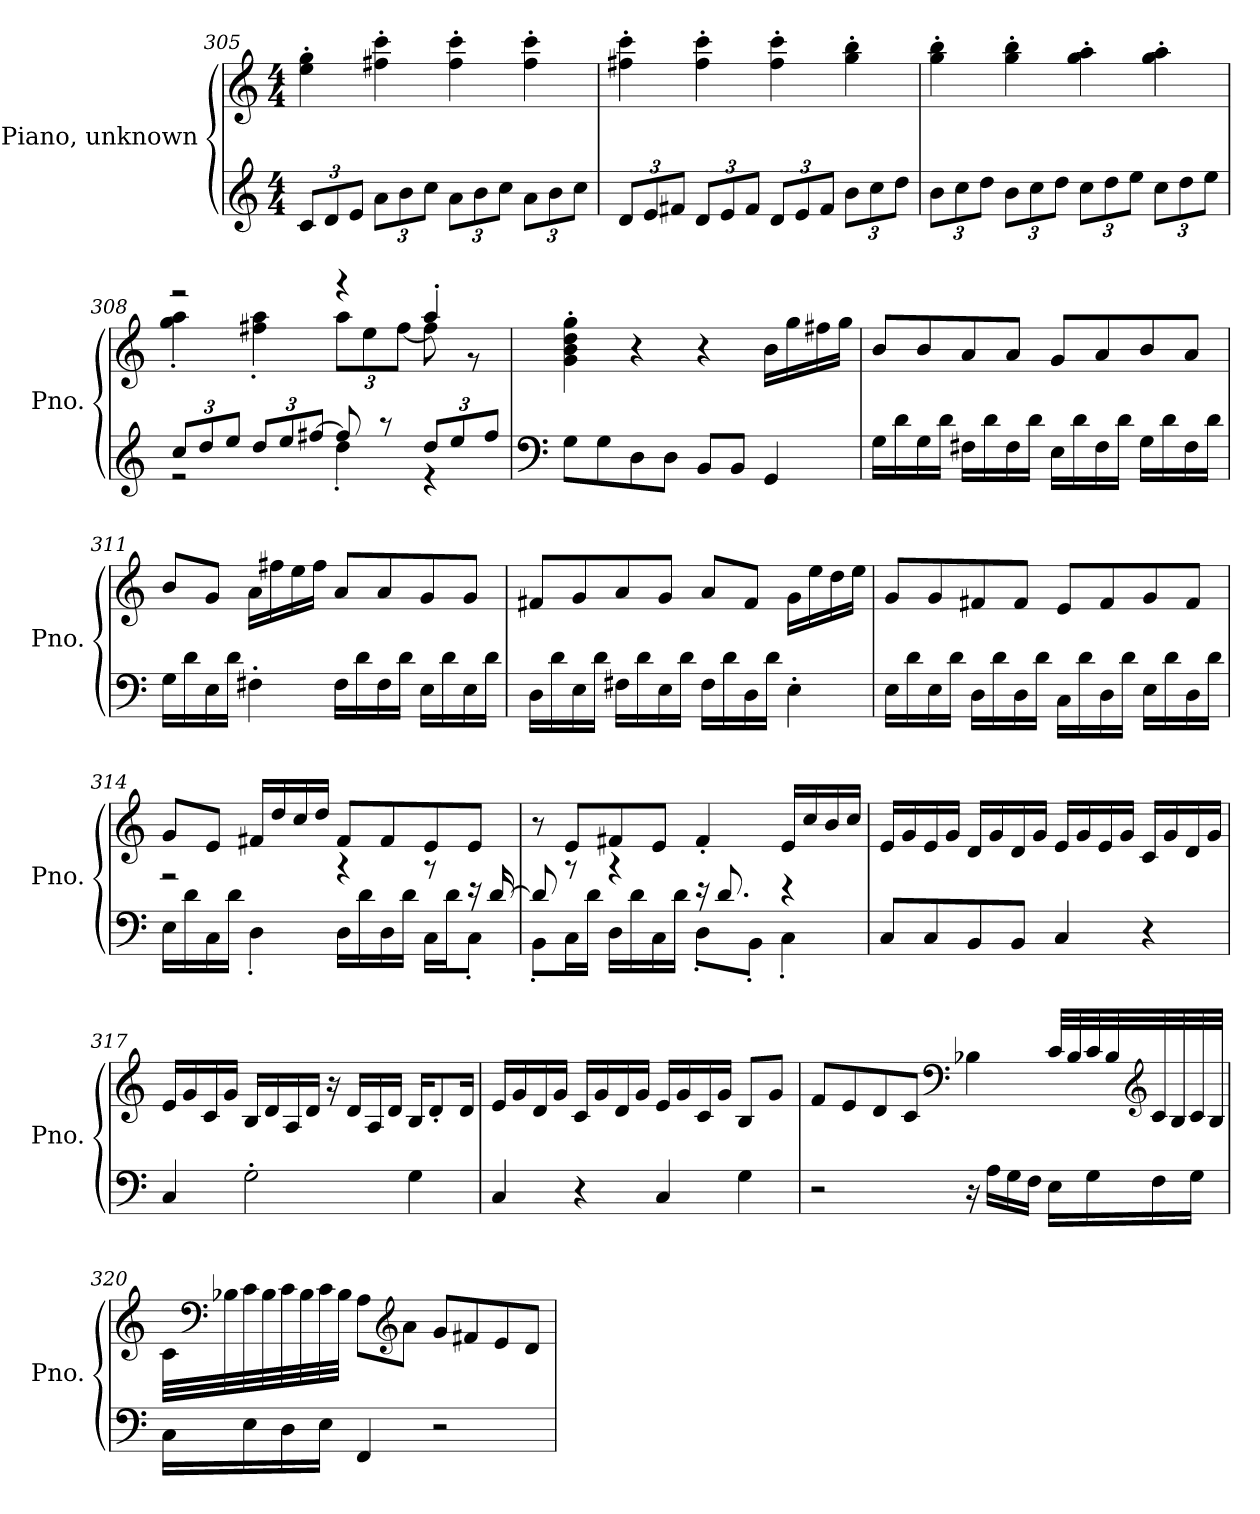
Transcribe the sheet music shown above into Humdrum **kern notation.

**kern	**kern
*part1	*part1
*staff2	*staff1
*I"Piano, unknown	*
*I'Pno.	*
!!LO:LB:g=z
*clefG2	*clefG2
*k[]	*k[]
*M4/4	*M4/4
*Xbrackettup	*
=305	=305
12c/L	4ee\' 4gg\'
12d/	.
12e/J	.
12a\L	4ff#X\' 4ccc\'
12b\	.
12cc\J	.
12a\L	4ff#\' 4ccc\'
12b\	.
12cc\J	.
12a\L	4ff#\' 4ccc\'
12b\	.
12cc\J	.
=306	=306
12d/L	4ff#X\' 4ccc\'
12e/	.
12f#X/J	.
12d/L	4ff#\' 4ccc\'
12e/	.
12f#/J	.
12d/L	4ff#\' 4ccc\'
12e/	.
12f#/J	.
12b\L	4gg\' 4bb\'
12cc\	.
12dd\J	.
=307	=307
12b\L	4gg\' 4bb\'
12cc\	.
12dd\J	.
12b\L	4gg\' 4bb\'
12cc\	.
12dd\J	.
12cc\L	4gg\' 4aa\'
12dd\	.
12ee\J	.
12cc\L	4gg\' 4aa\'
12dd\	.
12ee\J	.
!!LO:LB:g=z
=308	=308
*^	*^
12cc/L	2r	2r	4gg\' 4aa\'
12dd/	.	.	.
12ee/J	.	.	.
12dd/L	.	.	4ff#X\' 4aa\'
12ee/	.	.	.
[12ff#X/J	.	.	.
*	*	*	*Xbrackettup
8ff#/]	4dd'\	4r	12aa\L
.	.	.	12ee\
8r	.	.	.
.	.	.	[12ff#\J
12dd/L	4r	4aa'/	8ff#\]
12ee/	.	.	.
.	.	.	8r
12ff#/J	.	.	.
*v	*v	*	*
*	*v	*v
=309	=309
*clefF4	*
8G\L	4g\' 4b\' 4dd\' 4gg\'
8G\	.
8D\	4r
8D\J	.
8BB/L	4r
8BB/J	.
4GG/	16b\LL
.	16gg\
.	16ff#X\
.	16gg\JJ
=310	=310
16G\LL	8b/L
16d\	.
16G\	8b/
16d\JJ	.
16F#X\LL	8a/
16d\	.
16F#\	8a/J
16d\JJ	.
16E\LL	8g/L
16d\	.
16F#\	8a/
16d\JJ	.
16G\LL	8b/
16d\	.
16F#\	8a/J
16d\JJ	.
!!LO:PB:g=z
=311	=311
16G\LL	8b/L
16d\	.
16E\	8g/J
16d\JJ	.
4F#X'\	16a\LL
.	16ff#X\
.	16ee\
.	16ff#\JJ
16F#\LL	8a/L
16d\	.
16F#\	8a/
16d\JJ	.
16E\LL	8g/
16d\	.
16E\	8g/J
16d\JJ	.
=312	=312
16D\LL	8f#X/L
16d\	.
16E\	8g/
16d\JJ	.
16F#X\LL	8a/
16d\	.
16E\	8g/J
16d\JJ	.
16F#\LL	8a/L
16d\	.
16D\	8f#/J
16d\JJ	.
4E'\	16g\LL
.	16ee\
.	16dd\
.	16ee\JJ
!!LO:LB:g=z
=313	=313
16E\LL	8g/L
16d\	.
16E\	8g/
16d\JJ	.
16D\LL	8f#X/
16d\	.
16D\	8f#/J
16d\JJ	.
16C\LL	8e/L
16d\	.
16D\	8f#/
16d\JJ	.
16E\LL	8g/
16d\	.
16D\	8f#/J
16d\JJ	.
=314	=314
*^	*
2r	16E\LL	8g/L
.	16d\	.
.	16C\	8e/J
.	16d\JJ	.
.	4D'\	16f#X/LL
.	.	16dd/
.	.	16cc/
.	.	16dd/JJ
4r	16D\LL	8f#/L
.	16d\	.
.	16D\	8f#/
.	16d\JJ	.
8r	16C\LL	8e/
.	16d\J	.
16r	8C'\J	8e/J
[16d/	.	.
!!LO:LB:g=z
=315	=315	=315
8d/]	8BB'\L	8r
8r	16C\L	8e/L
.	16d\JJ	.
4r	16D\LL	8f#X/
.	16d\	.
.	16C\	8e/J
.	16d\JJ	.
16r	8D'\L	4f#'/
8.d/	.	.
.	8BB'\J	.
4r	4C'\	16e/LL
.	.	16cc/
.	.	16b/
.	.	16cc/JJ
*v	*v	*
=316	=316
8C/L	16e/LL
.	16g/
8C/	16e/
.	16g/JJ
8BB/	16d/LL
.	16g/
8BB/J	16d/
.	16g/JJ
4C/	16e/LL
.	16g/
.	16e/
.	16g/JJ
4r	16c/LL
.	16g/
.	16d/
.	16g/JJ
=317	=317
4C/	16e/LL
.	16g/
.	16c/
.	16g/JJ
2G'\	16B/LL
.	16d/
.	16A/
.	16d/JJ
.	16r
.	16d/LL
.	16A/
.	16d/JJ
4G\	16B/KL
.	8d'/
.	16d/Jk
!!LO:LB:g=z
=318	=318
4C/	16e/LL
.	16g/
.	16d/
.	16g/JJ
4r	16c/LL
.	16g/
.	16d/
.	16g/JJ
4C/	16e/LL
.	16g/
.	16c/
.	16g/JJ
4G\	8B/L
.	8g/J
=319	=319
2r	8f/L
.	8e/
.	8d/
.	8c/J
*	*clefF4
16r	4B-X\
16A\LL	.
16G\	.
16F\JJ	.
16E\LL	32c/LLL
.	32B-/
16G\	32c/
.	32B-/
*	*clefG2
16F\	32c/
.	32B-/
16G\JJ	32c/
.	32B-/JJJ
!!LO:LB:g=z
=320	=320
16C\LL	32c\LLL
*	*clefF4
.	32B-X\
16E\	32c\
.	32B-\
16D\	32c\
.	32B-\
16E\JJ	32c\
.	32B-\JJJ
4FF/	8A\L
*	*clefG2
.	8a\J
2r	8g/L
.	8f#X/
.	8e/
.	8d/J
=	=
*-	*-
